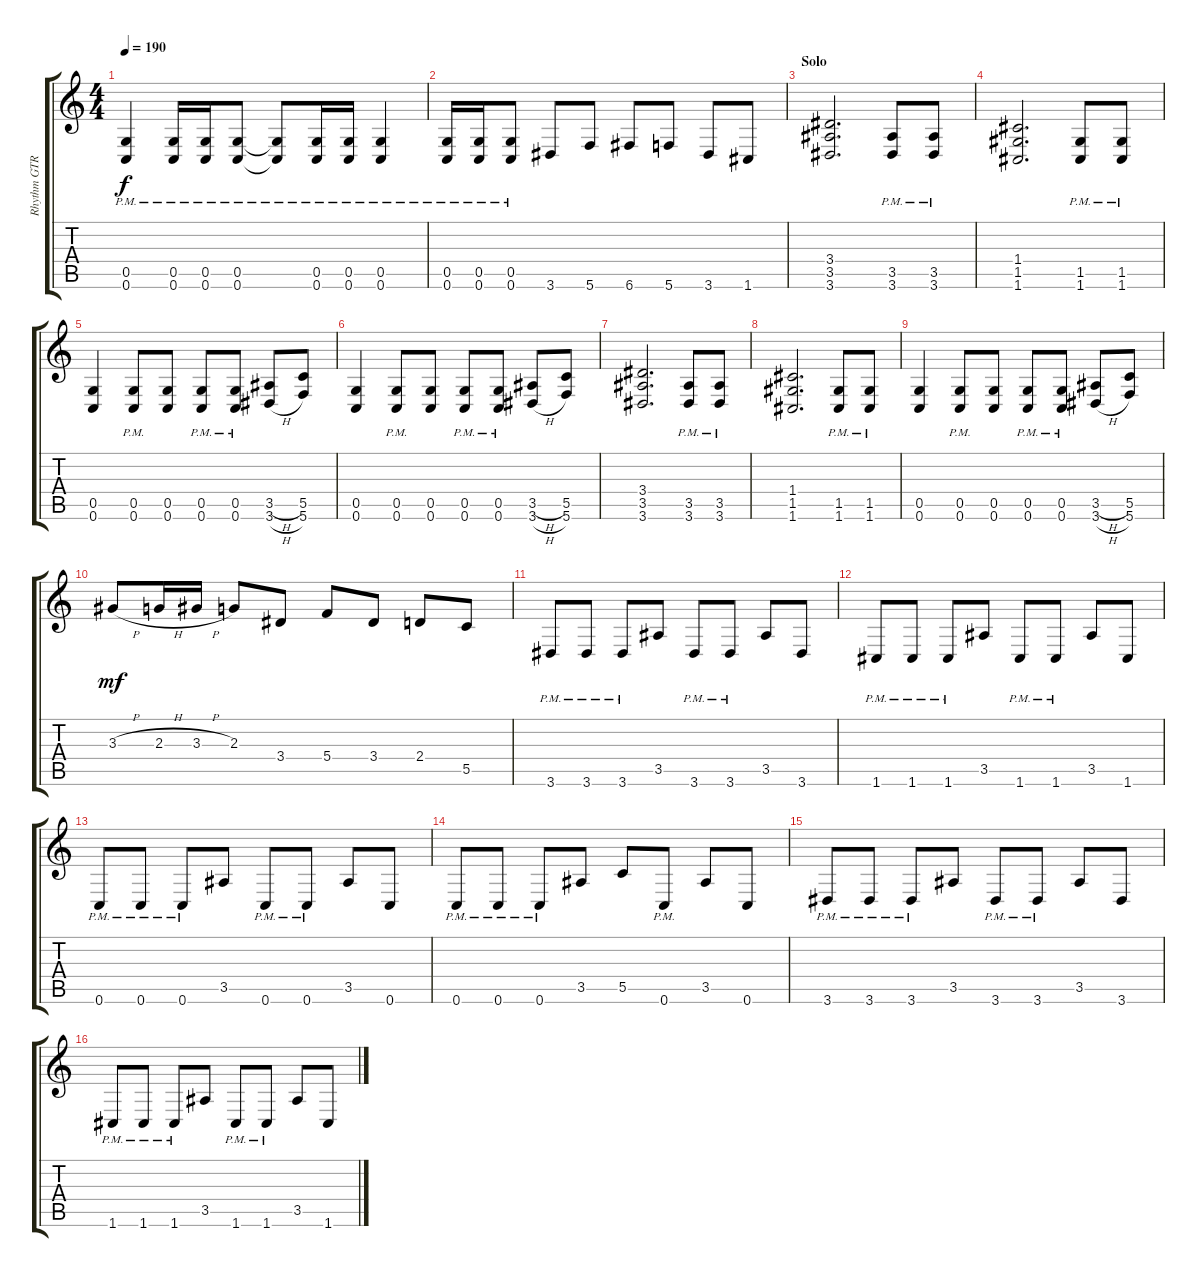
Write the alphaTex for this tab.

\track ("Rhythm GTR 2" "Rhythm GTR") {instrument distortionguitar}
\staff {score tabs}
\tuning (D4 A3 F3 C3 G2 C2) {hide}
\ts (4 4)
\tempo 190
\clef g2
\ks aminor
(0.5{pm} 0.6{pm}).4{dy f} (0.5{pm} 0.6{pm}).16 (0.5{pm} 0.6{pm}).16 (0.5{pm} 0.6{pm}).8 (0.5{pm t} 0.6{pm t}).8 (0.5{pm} 0.6{pm}).16 (0.5{pm} 0.6{pm}).16 (0.5{pm} 0.6{pm}).4 |
(0.5{pm} 0.6{pm}).16 (0.5{pm} 0.6{pm}).16 (0.5{pm} 0.6{pm}).8 3.6.8 5.6.8 6.6.8 5.6.8 3.6.8 1.6.8 |
\section ("" "Solo")
(3.4 3.5 3.6).2{d} (3.5{pm} 3.6{pm}).8 (3.5{pm} 3.6{pm}).8 |
(1.4 1.5 1.6).2{d} (1.5{pm} 1.6{pm}).8 (1.5{pm} 1.6{pm}).8 |
(0.5 0.6).4 (0.5{pm} 0.6{pm}).8 (0.5 0.6).8 (0.5{pm} 0.6{pm}).8 (0.5{pm} 0.6{pm}).8 (3.5{h} 3.6{h}).8 (5.5 5.6).8 |
(0.5 0.6).4 (0.5{pm} 0.6{pm}).8 (0.5 0.6).8 (0.5{pm} 0.6{pm}).8 (0.5{pm} 0.6{pm}).8 (3.5{h} 3.6{h}).8 (5.5 5.6).8 |
(3.4 3.5 3.6).2{d} (3.5{pm} 3.6{pm}).8 (3.5{pm} 3.6{pm}).8 |
(1.4 1.5 1.6).2{d} (1.5{pm} 1.6{pm}).8 (1.5{pm} 1.6{pm}).8 |
(0.5 0.6).4 (0.5{pm} 0.6{pm}).8 (0.5 0.6).8 (0.5{pm} 0.6{pm}).8 (0.5{pm} 0.6{pm}).8 (3.5{h} 3.6{h}).8 (5.5 5.6).8 |
3.3{h}.8{dy mf} 2.3{h}.16 3.3{h}.16 2.3.8 3.4.8 5.4.8 3.4.8 2.4.8 5.5.8 |
3.6{pm}.8 3.6{pm}.8 3.6{pm}.8 3.5.8 3.6{pm}.8 3.6{pm}.8 3.5.8 3.6.8 |
1.6{pm}.8 1.6{pm}.8 1.6{pm}.8 3.5.8 1.6{pm}.8 1.6{pm}.8 3.5.8 1.6.8 |
0.6{pm}.8 0.6{pm}.8 0.6{pm}.8 3.5.8 0.6{pm}.8 0.6{pm}.8 3.5.8 0.6.8 |
0.6{pm}.8 0.6{pm}.8 0.6{pm}.8 3.5.8 5.5.8 0.6{pm}.8 3.5.8 0.6.8 |
3.6{pm}.8 3.6{pm}.8 3.6{pm}.8 3.5.8 3.6{pm}.8 3.6{pm}.8 3.5.8 3.6.8 |
1.6{pm}.8 1.6{pm}.8 1.6{pm}.8 3.5.8 1.6{pm}.8 1.6{pm}.8 3.5.8 1.6.8
